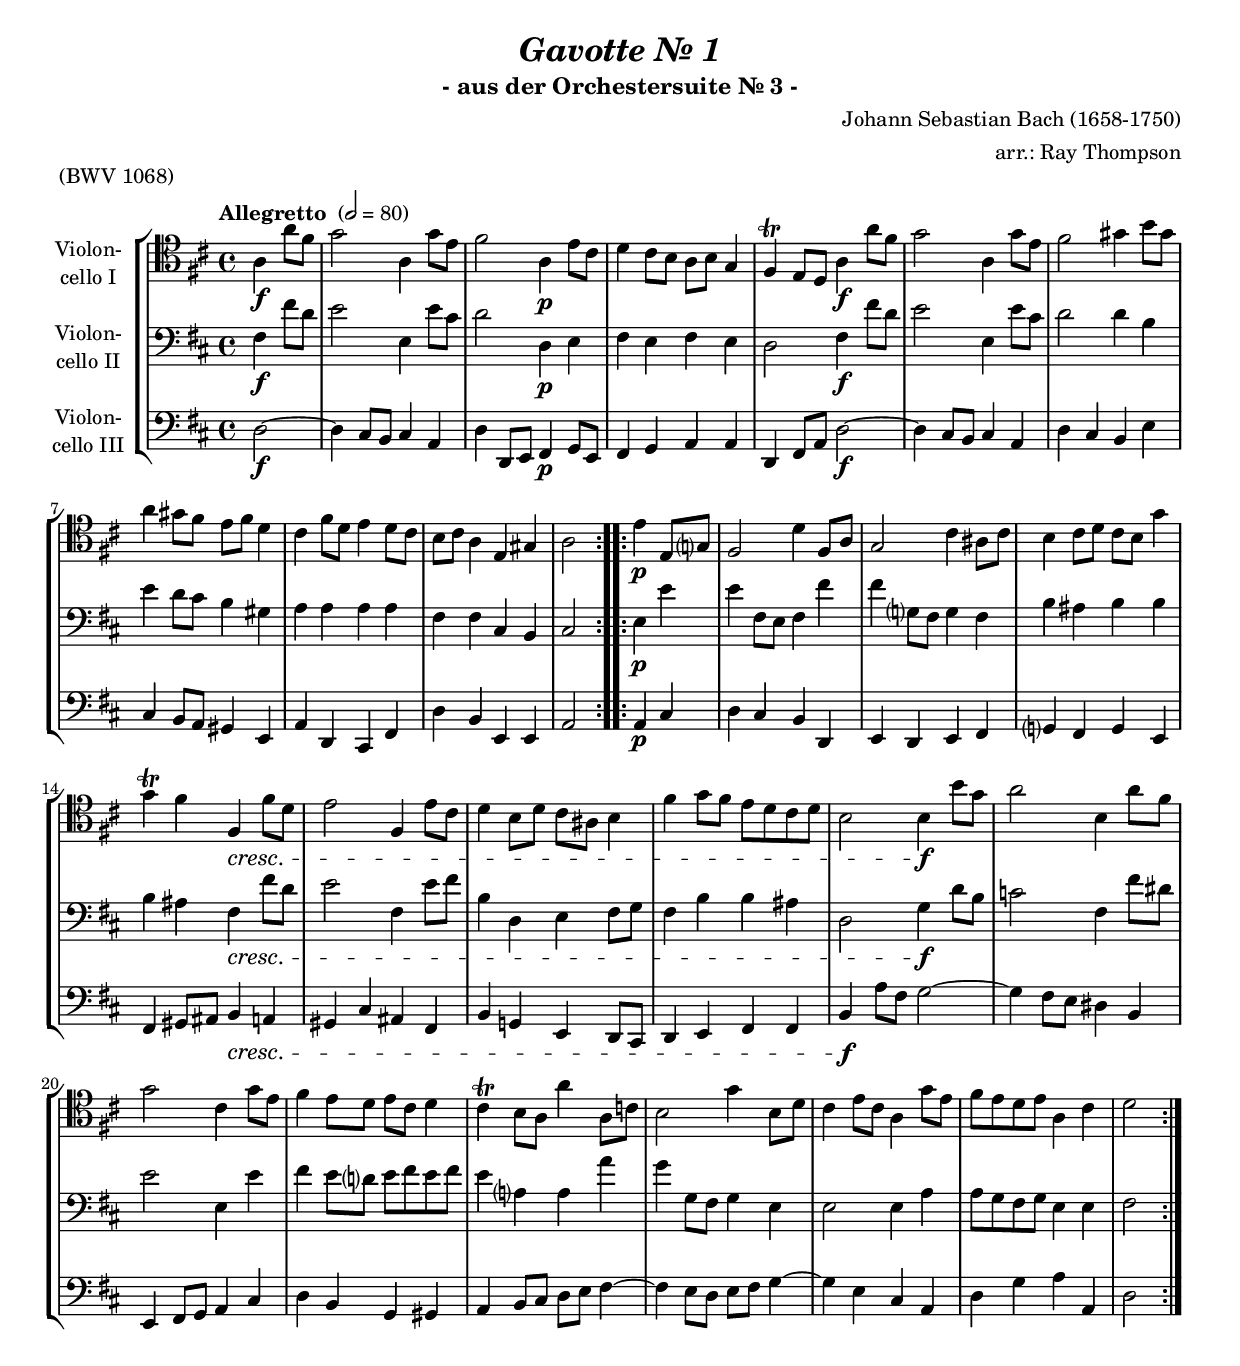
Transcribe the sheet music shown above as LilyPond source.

\version "2.14.2"
\include "deutsch.ly"

#(set-global-staff-size 18)

\header {
  title     = \markup \bold \italic "Gavotte Nr. 1"
  subtitle  = "- aus der Orchestersuite Nr. 3 -"
  composer  = "Johann Sebastian Bach (1658-1750)"
  arranger  = "arr.: Ray Thompson"
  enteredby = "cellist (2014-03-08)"
  piece     = "(BWV 1068)"
}

voiceconsts = {
 \key f \major
 \time 4/4
 \clef "bass"
 %\numericTimeSignature
 \compressFullBarRests
 \tempo "Allegretto " 2=80
}

mihi = "clarinet"
milo = "bassoon"

va = \relative c'' {
  \voiceconsts
  \clef "tenor"

  \repeat volta 2 {
    \partial 2 c4\f c'8 a
    b2 c,4 b'8 g
    a2 c,4\p g'8 e
    f4 e8 d c d b4
    a\trill g8 f c'4\f c'8 a
    b2 c,4 b'8 g
    a2 h4 d8 h

    c4 h8 a g a f4
    e a8 f g4 f8 e
    d e c4 g h
    c2
  }

  \repeat volta 2 {
    \partial 2 g'4\p g,8 b?
    a2 f'4 a,8 c
    b2 e4 cis8 e

    d4 e8 f e d b'4
    b\trill a a,\cresc a'8 f
    g2 a,4 g'8 e
    f4 d8 f e cis d4
    a' b8 a g f e f
    d2 d4\f d'8 b

    c2 d,4 c'8 a
    b2 e,4 b'8 g
    a4 g8 f g e f4
    e\trill d8 c c'4 c,8 es

    d2 b'4 d,8 f
    e4 g8 e c4 b'8 g
    a g f g c,4 e
    f2
  }
}

vb = \relative c'' {
  \voiceconsts

  \repeat volta 2 {
    \partial 2 a4\f a'8 f
    g2 g,4 g'8 e
    f2 f,4\p g
    a g a g
    f2 a4\f a'8 f
    g2 g,4 g'8 e
    f2 f4 d

    g f8 e d4 h
    c c c c
    a a e d
    e2
  }

  \repeat volta 2 {
    \partial 2 g4\p g'
    g a,8 g a4 a'
    a b,?8 a b4 a

    d cis d d
    d cis a\cresc a'8 f
    g2 a,4 g'8 a
    d,4f, g a8 b
    a4 d d cis
    f,2 b4\f f'8 d
    es2 a,4 a'8 fis

    g2 g,4 g'
    a g8 f? g a g a
    g4 c,? c c'
    b b,8 a b4 g
    g2 g4 c
    c8 b a b g4 g
    a2
  }
}

vc = \relative c' {
  \voiceconsts

  \repeat volta 2 {
    \partial 2 f2~\f
    f4 e8 d e4 c
    f f,8 g a4\p b8 g
    a4 b c c
    f, a8 c f2~\f
    f4 e8 d e4 c
    f e d g

    e d8 c h4 g
    c f, e a
    f' d g, g
    c2
  }

  \repeat volta 2 {
    \partial 2 c4\p e
    f e d f,
    g f g a
    b? a b g

    a h8 cis d4\cresc c
    h e cis a
    d b! g f8 e
    f4 g a a
    d\f c'8 a b2~
    b4 a8 g fis4 d

    g, a8 b c4 e
    f d b h
    c d8 e f g a4~
    a g8 f g a b4~
    b g e c
    f b c c,
    f2
  }
}


music = \new StaffGroup <<
      \new Staff {
	\set Staff.midiInstrument = \mihi
	\set Staff.instrumentName = \markup \center-column { "Violon-" "cello I" }
	\transpose f d, { \va }
      }

      \new Staff {
	\set Staff.midiInstrument = \mihi
	\set Staff.instrumentName = \markup \center-column { "Violon-" "cello II" }
	\transpose f d, { \vb }
      }

      \new Staff {
	\set Staff.midiInstrument = \milo
	\set Staff.instrumentName = \markup \center-column { "Violon-" "cello III" }
	\transpose f d, { \vc }
      }
>>

\book {
  \score {
    \music
    \layout {}
  }

  \score {
    \unfoldRepeats \music

    \midi {
      \context {
        \Score
      }
    }
  }
}
